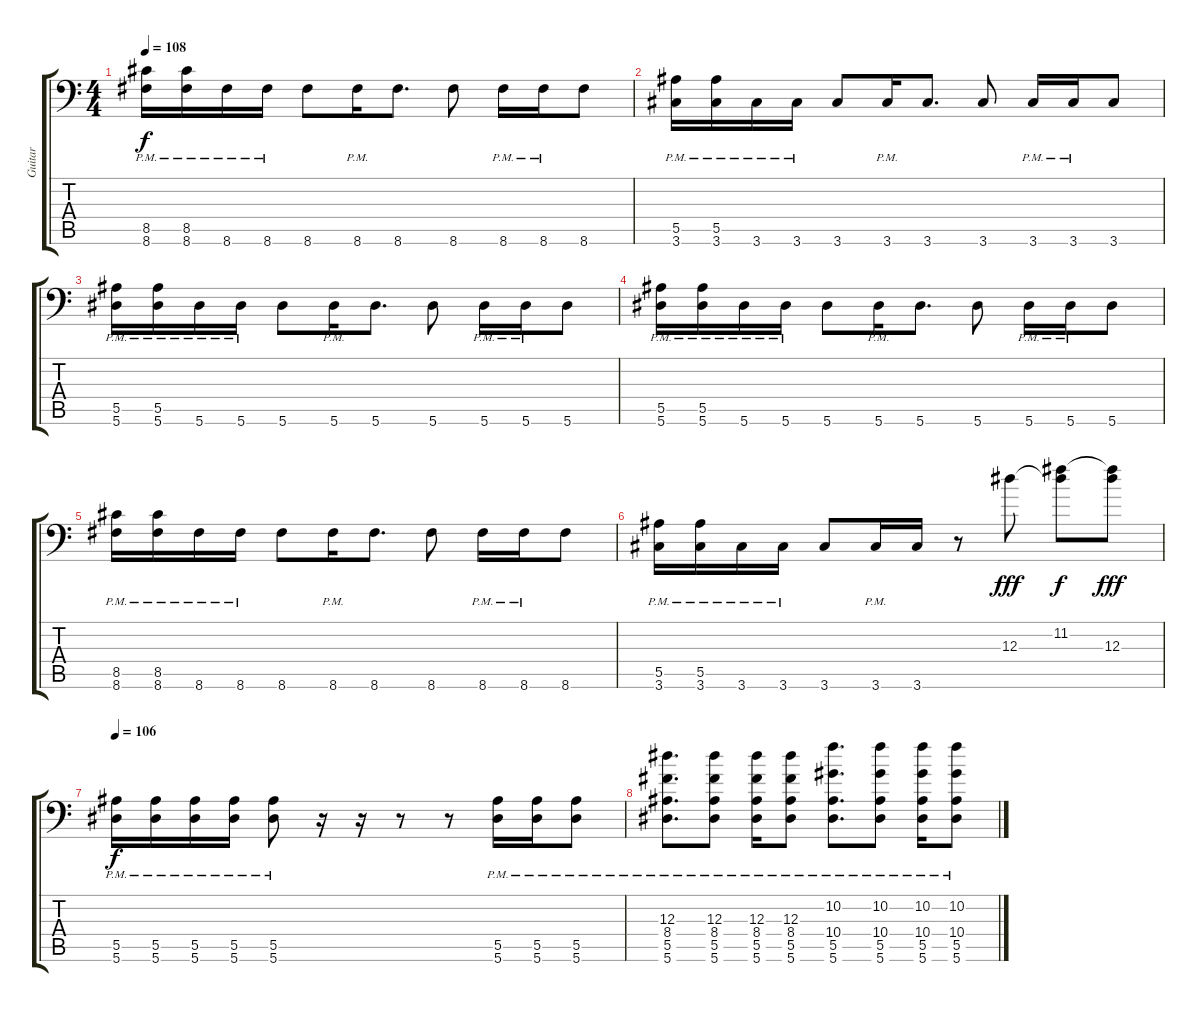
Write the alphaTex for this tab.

\track ("Guitar" "Guitar") {instrument distortionguitar}
\staff {score tabs}
\tuning (C4 G3 Eb3 Bb2 F2 Bb1) {hide}
\ts (4 4)
\tempo 108
\clef f4
\ks c
(8.5{pm} 8.6).16{dy f} (8.5{pm} 8.6{pm}).16 8.6{pm}.16 8.6{pm}.16 8.6.8 8.6{pm}.16 8.6.8{d} 8.6.8 8.6{pm}.16 8.6{pm}.16 8.6.8 |
(5.5{pm} 3.6).16 (5.5{pm} 3.6{pm}).16 3.6{pm}.16 3.6{pm}.16 3.6.8 3.6{pm}.16 3.6.8{d} 3.6.8 3.6{pm}.16 3.6{pm}.16 3.6.8 |
(5.5{pm} 5.6).16 (5.5{pm} 5.6{pm}).16 5.6{pm}.16 5.6{pm}.16 5.6.8 5.6{pm}.16 5.6.8{d} 5.6.8 5.6{pm}.16 5.6{pm}.16 5.6.8 |
(5.5{pm} 5.6).16 (5.5{pm} 5.6{pm}).16 5.6{pm}.16 5.6{pm}.16 5.6.8 5.6{pm}.16 5.6.8{d} 5.6.8 5.6{pm}.16 5.6{pm}.16 5.6.8 |
(8.5{pm} 8.6).16 (8.5{pm} 8.6{pm}).16 8.6{pm}.16 8.6{pm}.16 8.6.8 8.6{pm}.16 8.6.8{d} 8.6.8 8.6{pm}.16 8.6{pm}.16 8.6.8 |
(5.5{pm} 3.6).16 (5.5{pm} 3.6{pm}).16 3.6{pm}.16 3.6{pm}.16 3.6.8 3.6{pm}.16 3.6.16 r.8 12.3.8{dy fff} (11.2 12.3{t}).8{dy f} (11.2{t} 12.3).8{dy fff} |
\tempo 106
(5.5{pm} 5.6{pm}).16{dy f} (5.5{pm} 5.6{pm}).16 (5.5{pm} 5.6{pm}).16 (5.5{pm} 5.6{pm}).16 (5.5{pm} 5.6{pm}).8 r.16 r.16 r.8 r.8 (5.5{pm} 5.6{pm}).16 (5.5{pm} 5.6{pm}).16 (5.5{pm} 5.6{pm}).8 |
(12.3 8.4 5.5{pm} 5.6{pm}).8{d} (12.3 8.4 5.5{pm} 5.6{pm}).8 (12.3 8.4 5.5{pm} 5.6{pm}).16 (12.3 8.4 5.5{pm} 5.6{pm}).8 (10.2 10.4 5.5{pm} 5.6{pm}).8{d} (10.2 10.4 5.5{pm} 5.6{pm}).8 (10.2 10.4 5.5{pm} 5.6{pm}).16 (10.2 10.4 5.5{pm} 5.6{pm}).8
